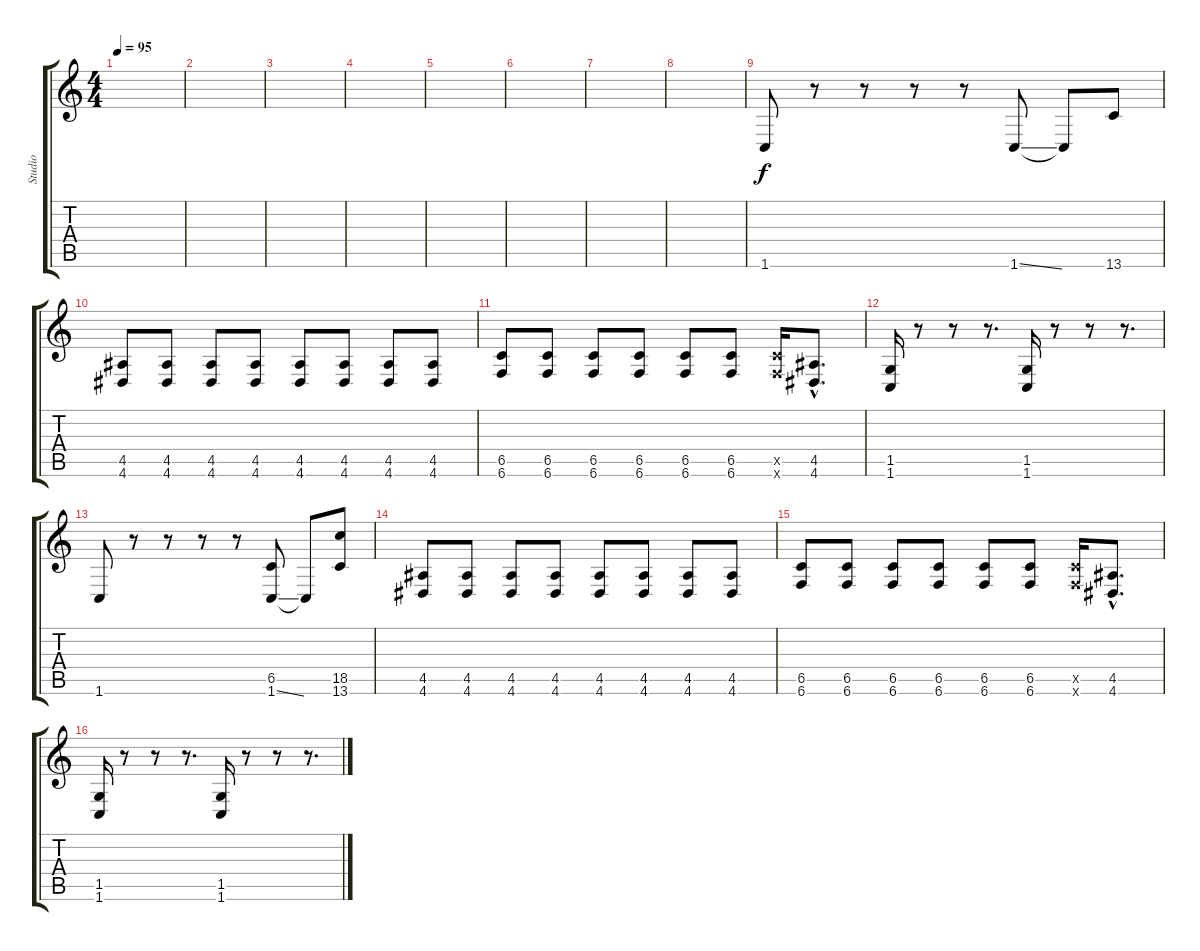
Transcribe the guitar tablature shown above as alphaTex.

\track ("Studio" "Studio") {instrument distortionguitar}
\staff {score tabs}
\tuning (E4 B3 G3 B2 Gb2 B1) {hide}
\ts (4 4)
\tempo 95
\clef g2
\ks c
|
|
|
|
|
|
|
|
1.6.8 r.8 r.8 r.8 r.8 1.6{ss}.8 1.6{t}.8 13.6.8 |
(4.5 4.6).8 (4.5 4.6).8 (4.5 4.6).8 (4.5 4.6).8 (4.5 4.6).8 (4.5 4.6).8 (4.5 4.6).8 (4.5 4.6).8 |
(6.5 6.6).8 (6.5 6.6).8 (6.5 6.6).8 (6.5 6.6).8 (6.5 6.6).8 (6.5 6.6).8 (6.5{x} 6.6{x}).16 (4.5{hac} 4.6{hac}).8{d} |
(1.5 1.6).16 r.8 r.8 r.8{d} (1.5 1.6).16 r.8 r.8 r.8{d} |
1.6.8 r.8 r.8 r.8 r.8 (6.5 1.6{ss}).8 1.6{t}.8 (18.5 13.6).8 |
(4.5 4.6).8 (4.5 4.6).8 (4.5 4.6).8 (4.5 4.6).8 (4.5 4.6).8 (4.5 4.6).8 (4.5 4.6).8 (4.5 4.6).8 |
(6.5 6.6).8 (6.5 6.6).8 (6.5 6.6).8 (6.5 6.6).8 (6.5 6.6).8 (6.5 6.6).8 (6.5{x} 6.6{x}).16 (4.5{hac} 4.6{hac}).8{d} |
(1.5 1.6).16 r.8 r.8 r.8{d} (1.5 1.6).16 r.8 r.8 r.8{d}
